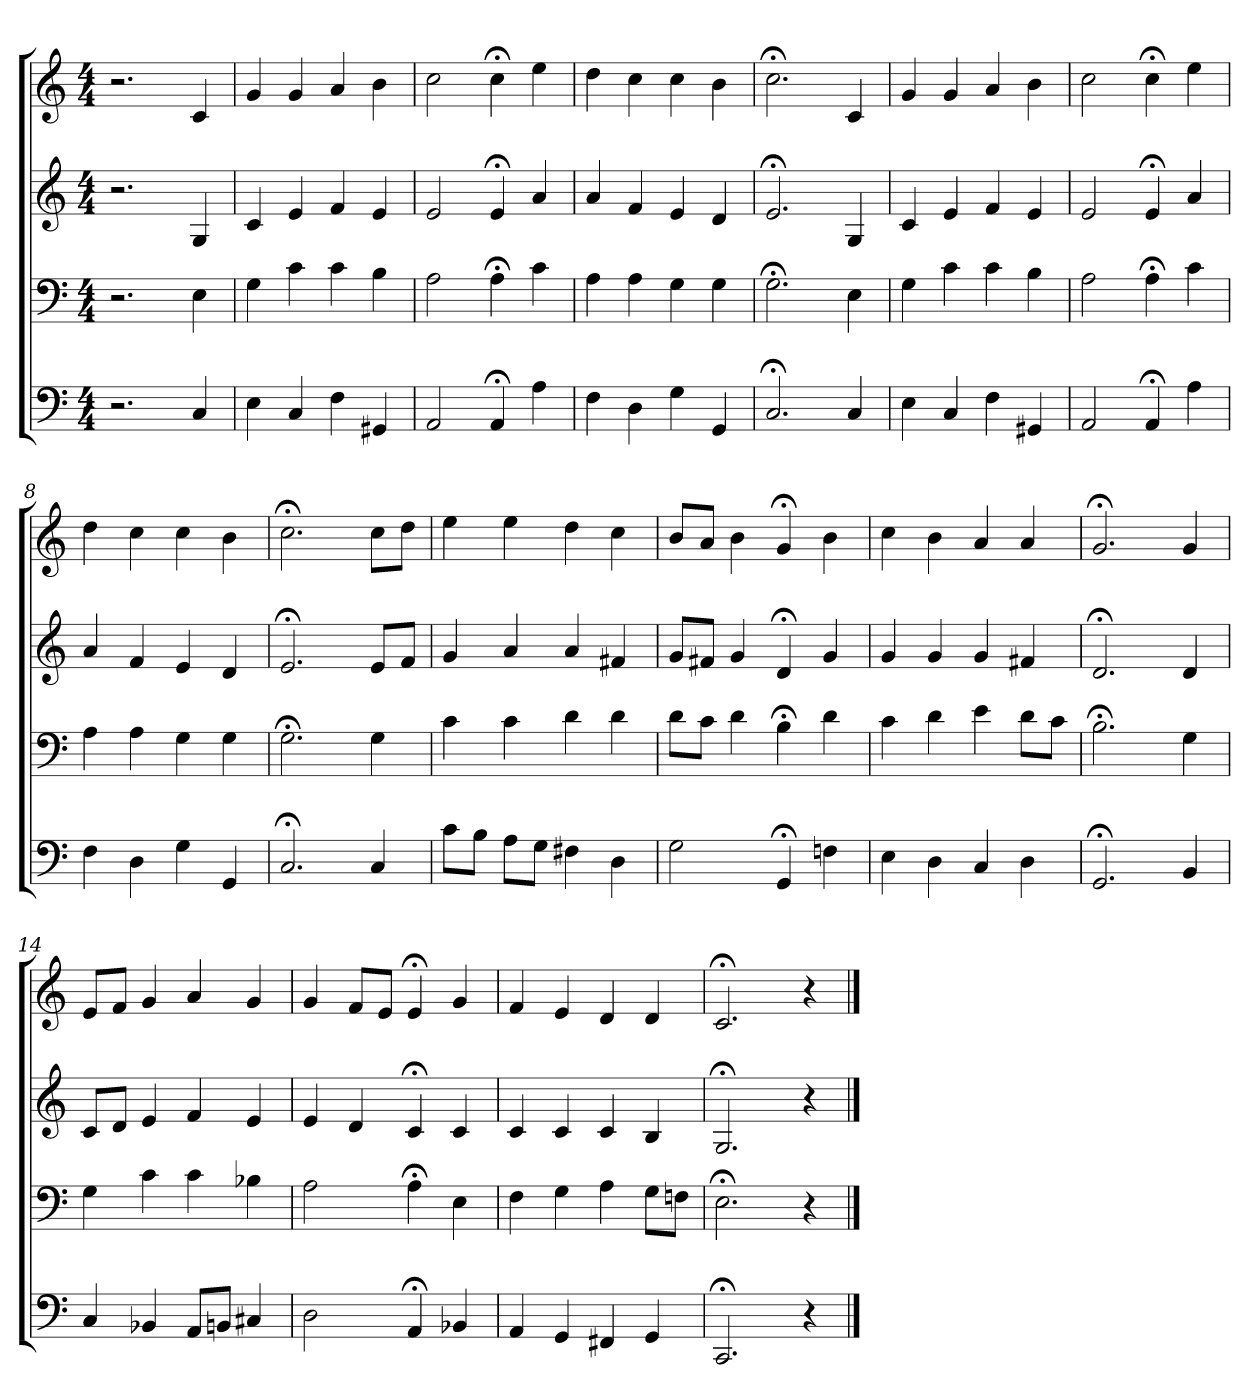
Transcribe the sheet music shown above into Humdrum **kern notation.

**kern	**kern	**kern	**kern
*part4	*part3	*part2	*part1
*staff4	*staff3	*staff2	*staff1
*clefF4	*clefF4	*clefG2	*clefG2
*k[]	*k[]	*k[]	*k[]
*C:	*C:	*C:	*C:
*M4/4	*M4/4	*M4/4	*M4/4
=1	=1	=1	=1
2.r	2.r	2.r	2.r
4C	4E	4G	4c
=2	=2	=2	=2
4E	4G	4c	4g
4C	4c	4e	4g
4F	4c	4f	4a
4GG#X	4B	4e	4b
=3	=3	=3	=3
2AA	2A	2e	2cc
4AA;<	4A;<	4e;<	4cc;<
4A	4c	4a	4ee
=4	=4	=4	=4
4F	4A	4a	4dd
4D	4A	4f	4cc
4G	4G	4e	4cc
4GG	4G	4d	4b
=5	=5	=5	=5
2.C;<	2.G;<	2.e;<	2.cc;<
4C	4E	4G	4c
=6	=6	=6	=6
4E	4G	4c	4g
4C	4c	4e	4g
4F	4c	4f	4a
4GG#X	4B	4e	4b
=7	=7	=7	=7
2AA	2A	2e	2cc
4AA;<	4A;<	4e;<	4cc;<
4A	4c	4a	4ee
=8	=8	=8	=8
4F	4A	4a	4dd
4D	4A	4f	4cc
4G	4G	4e	4cc
4GG	4G	4d	4b
=9	=9	=9	=9
2.C;<	2.G;<	2.e;<	2.cc;<
4C	4G	8e/L	8cc\L
.	.	8f/J	8dd\J
=10	=10	=10	=10
8c\L	4c	4g	4ee
8B\J	.	.	.
8A\L	4c	4a	4ee
8G\J	.	.	.
4F#X	4d	4a	4dd
4D	4d	4f#X	4cc
=11	=11	=11	=11
2G	8d\L	8g/L	8b/L
.	8c\J	8f#X/J	8a/J
.	4d	4g	4b
4GG;<	4B;<	4d;<	4g;<
4Fn	4d	4g	4b
=12	=12	=12	=12
4E	4c	4g	4cc
4D	4d	4g	4b
4C	4e	4g	4a
4D	8d\L	4f#X	4a
.	8c\J	.	.
=13	=13	=13	=13
2.GG;<	2.B;<	2.d;<	2.g;<
4BB	4G	4d	4g
=14	=14	=14	=14
4C	4G	8c/L	8e/L
.	.	8d/J	8f/J
4BB-X	4c	4e	4g
8AA/L	4c	4f	4a
8BBn/J	.	.	.
4C#X	4B-X	4e	4g
=15	=15	=15	=15
2D	2A	4e	4g
.	.	4d	8f/L
.	.	.	8e/J
4AA;<	4A;<	4c;<	4e;<
4BB-X	4E	4c	4g
=16	=16	=16	=16
4AA	4F	4c	4f
4GG	4G	4c	4e
4FF#X	4A	4c	4d
4GG	8G\L	4B	4d
.	8Fn\J	.	.
=17	=17	=17	=17
2.CC;<	2.E;<	2.G;<	2.c;<
4r	4r	4r	4r
==	==	==	==
*-	*-	*-	*-
